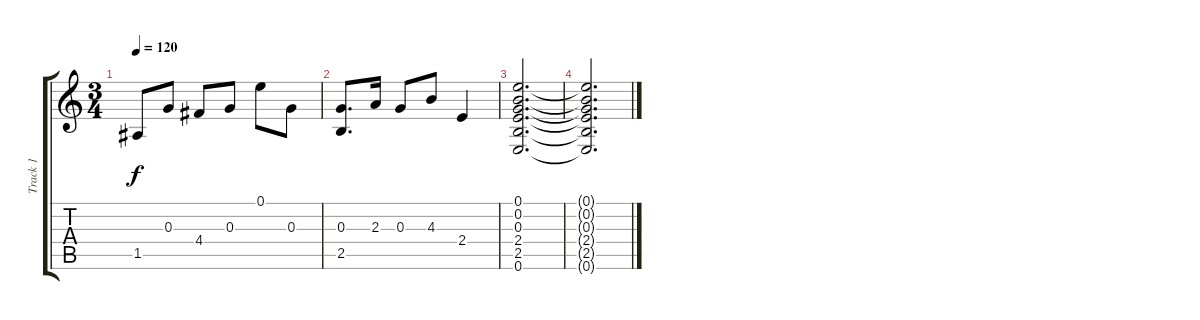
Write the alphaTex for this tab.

\track ("Track 1" "Track 1") {instrument acousticguitarsteel}
\staff {score tabs}
\tuning (E4 B3 G3 D3 A2 E2) {hide}
\ts (3 4)
\tempo 120
\clef g2
\ks c
1.5.8{dy f} 0.3.8 4.4.8 0.3.8 0.1.8 0.3.8 |
(0.3 2.5).8{d} 2.3.16 0.3.8 4.3.8 2.4.4 |
(0.1 0.2 0.3 2.4 2.5 0.6).2{d} |
(0.1{t} 0.2{t} 0.3{t} 2.4{t} 2.5{t} 0.6{t}).2{d beam Up}
